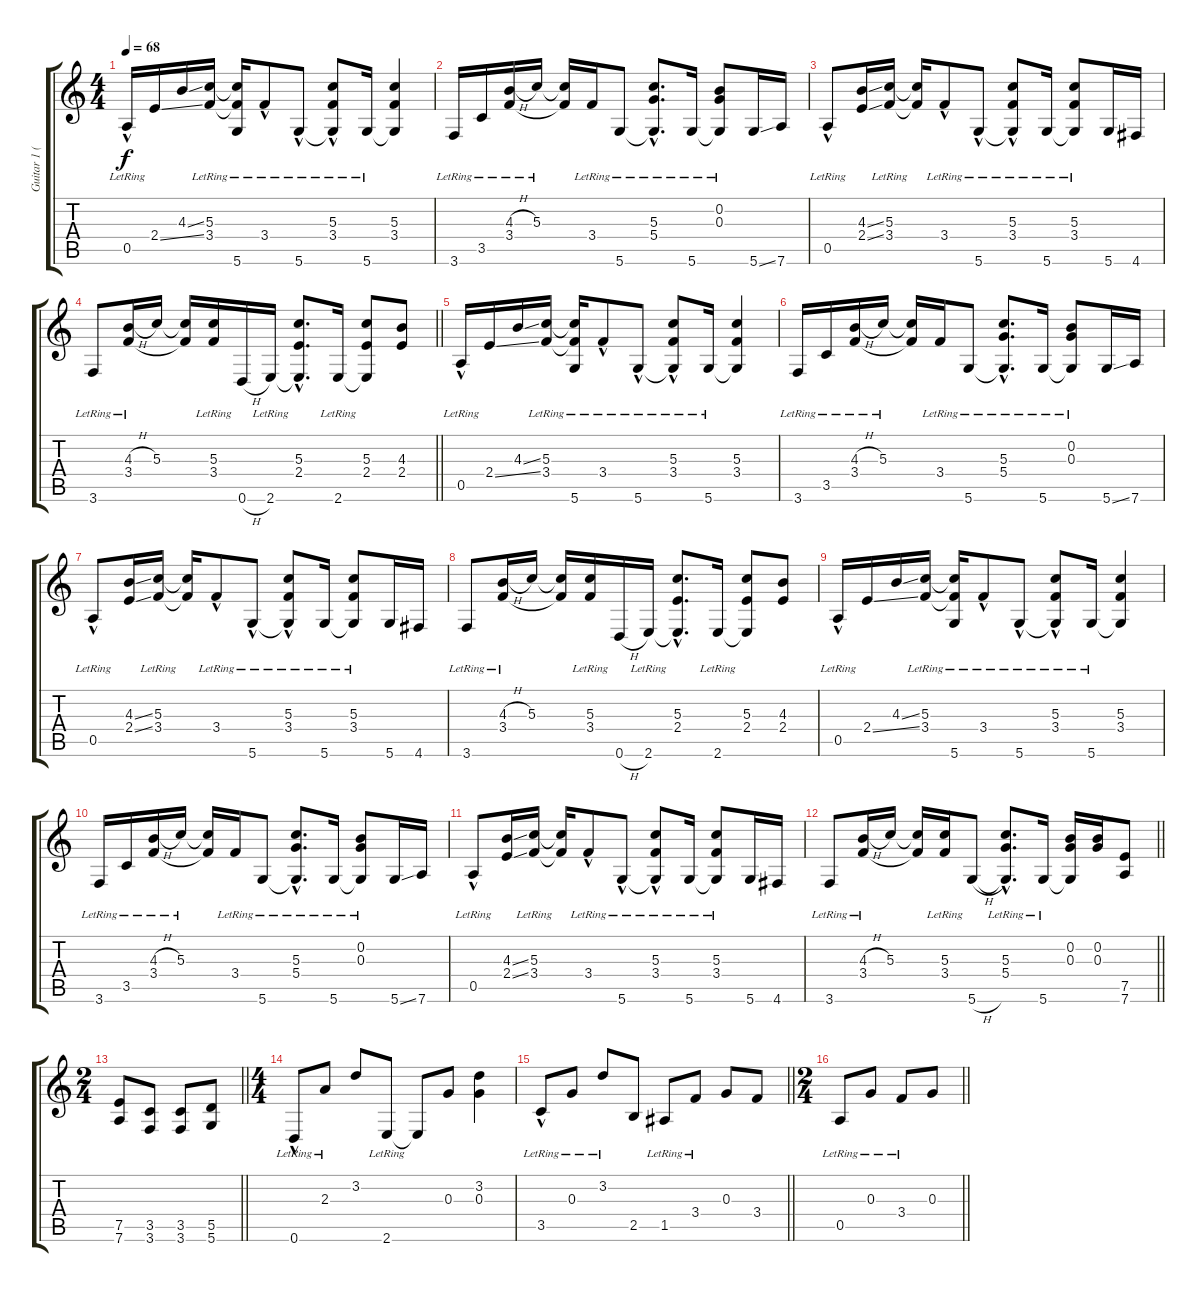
\track ("Guitar 1 (clean)" "Guitar 1 (") {instrument electricguitarclean}
\staff {score tabs}
\tuning (E4 B3 G3 D3 A2 D2) {hide}
\ts (4 4)
\tempo 68
\clef g2
\ks c
0.5{hac lr}.16{dy f instrument electricguitarclean} 2.4{ss}.16 4.3{ss}.16 (5.3{lr} 3.4{lr}).16 (5.3{t} 3.4{t} 5.6{lr}).16 3.4{hac lr}.8 5.6{hac lr}.8 (5.3{lr} 3.4{lr} 5.6{hac t}).8 5.6{lr}.16 (5.3 3.4 5.6{t}).4 |
3.6{lr}.16 3.5{lr}.16 (4.3{h} 3.4{lr}).16 5.3{lr}.16 (5.3{t} 3.4{t}).16 3.4{lr}.16 5.6{lr}.8 (5.3{lr} 5.4{lr} 5.6{hac t}).8{d} 5.6{lr}.16 (0.2{lr} 0.3{lr} 5.6{t}).8 5.6{ss}.16 7.6.16 |
0.5{hac lr}.8 (4.3{ss} 2.4{ss}).16 (5.3{lr} 3.4{lr}).16 (5.3{t} 3.4{t}).16 3.4{hac lr}.8 5.6{hac lr}.8 (5.3{lr} 3.4{lr} 5.6{hac t}).8 5.6{lr}.16 (5.3{lr} 3.4{lr} 5.6{t}).8 5.6.16 4.6.16 |
\barLineRight lightlight
3.6{lr}.8 (4.3{h} 3.4{lr}).16 5.3.16 (5.3{t} 3.4{t}).16 (5.3{lr} 3.4{lr}).16 0.6{h}.16 2.6{lr}.16 (5.3 2.4 2.6{hac t}).8{d} 2.6{lr}.16 (5.3 2.4 2.6{t}).8 (4.3 2.4).8 |
0.5{hac lr}.16 2.4{ss}.16{instrument electricguitarclean} 4.3{ss}.16 (5.3{lr} 3.4{lr}).16 (5.3{t} 3.4{t} 5.6{lr}).16 3.4{hac lr}.8 5.6{hac lr}.8 (5.3{lr} 3.4{lr} 5.6{hac t}).8 5.6{lr}.16 (5.3 3.4 5.6{t}).4 |
3.6{lr}.16 3.5{lr}.16 (4.3{h} 3.4{lr}).16 5.3{lr}.16 (5.3{t} 3.4{t}).16 3.4{lr}.16 5.6{lr}.8 (5.3{lr} 5.4{lr} 5.6{hac t}).8{d} 5.6{lr}.16 (0.2{lr} 0.3{lr} 5.6{t}).8 5.6{ss}.16 7.6.16 |
0.5{hac lr}.8 (4.3{ss} 2.4{ss}).16 (5.3{lr} 3.4{lr}).16 (5.3{t} 3.4{t}).16 3.4{hac lr}.8 5.6{hac lr}.8 (5.3{lr} 3.4{lr} 5.6{hac t}).8 5.6{lr}.16 (5.3{lr} 3.4{lr} 5.6{t}).8 5.6.16 4.6.16 |
3.6{lr}.8 (4.3{h} 3.4{lr}).16 5.3.16 (5.3{t} 3.4{t}).16 (5.3{lr} 3.4{lr}).16 0.6{h}.16 2.6{lr}.16 (5.3 2.4 2.6{hac t}).8{d} 2.6{lr}.16 (5.3 2.4 2.6{t}).8 (4.3 2.4).8 |
0.5{hac lr}.16 2.4{ss}.16 4.3{ss}.16 (5.3{lr} 3.4{lr}).16 (5.3{t} 3.4{t} 5.6{lr}).16 3.4{hac lr}.8 5.6{hac lr}.8 (5.3{lr} 3.4{lr} 5.6{hac t}).8 5.6{lr}.16 (5.3 3.4 5.6{t}).4 |
3.6{lr}.16 3.5{lr}.16 (4.3{h} 3.4{lr}).16 5.3{lr}.16 (5.3{t} 3.4{t}).16 3.4{lr}.16 5.6{lr}.8 (5.3{lr} 5.4{lr} 5.6{hac t}).8{d} 5.6{lr}.16 (0.2{lr} 0.3{lr} 5.6{t}).8 5.6{ss}.16 7.6.16 |
0.5{hac lr}.8 (4.3{ss} 2.4{ss}).16 (5.3{lr} 3.4{lr}).16 (5.3{t} 3.4{t}).16 3.4{hac lr}.8 5.6{hac lr}.8 (5.3{lr} 3.4{lr} 5.6{hac t}).8 5.6{lr}.16 (5.3{lr} 3.4{lr} 5.6{t}).8 5.6.16 4.6.16 |
\barLineRight lightlight
3.6{lr}.8 (4.3{h} 3.4{lr}).16 5.3.16 (5.3{t} 3.4{t}).16 (5.3{lr} 3.4{lr}).16 5.6{h}.8 (5.3{lr} 5.4{lr} 5.6{hac t}).8{d} 5.6{lr}.16 (0.2 0.3 5.6{t}).16 (0.2 0.3).16 (7.5 7.6).8 |
\ts (2 4)
\barLineRight lightlight
(7.5 7.6).8 (3.5 3.6).8 (3.5 3.6).8 (5.5 5.6).8 |
\ts (4 4)
0.6{hac lr}.8 2.3{lr}.8 3.2.8 2.6{lr}.8 2.6{t}.8 0.3.8 (3.2 0.3).4 |
\barLineRight lightlight
3.5{hac lr}.8 0.3{lr}.8 3.2{lr}.8 2.5.8 1.5{lr}.8 3.4{lr}.8 0.3.8 3.4.8 |
\ts (2 4)
\barLineRight lightlight
0.5{lr}.8 0.3{lr}.8 3.4{lr}.8 0.3.8
